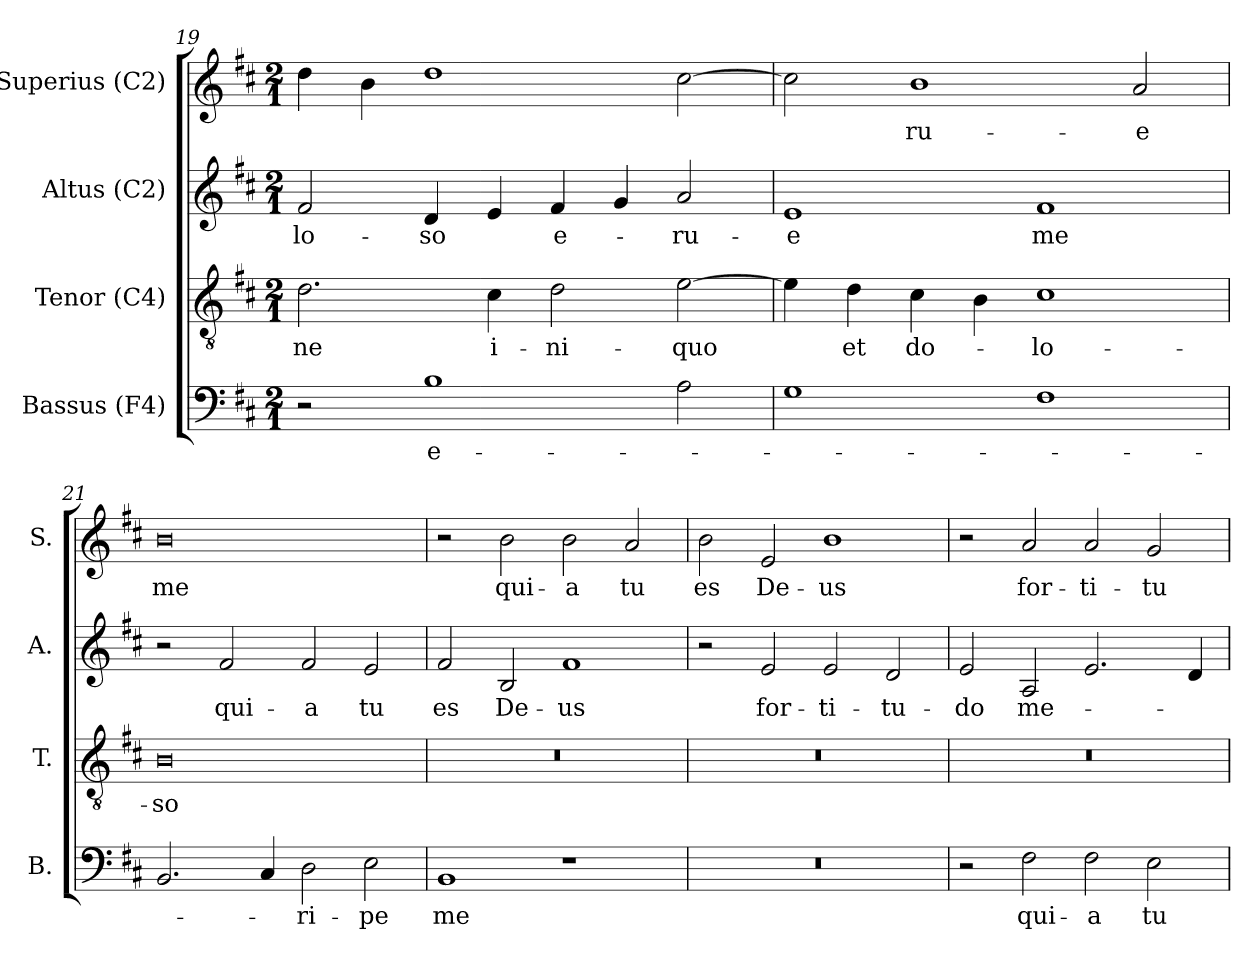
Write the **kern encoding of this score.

**kern	**text	**kern	**text	**kern	**text	**kern	**text
*part4	*part4	*part3	*part3	*part2	*part2	*part1	*part1
*staff4	*staff4	*staff3	*staff3	*staff2	*staff2	*staff1	*staff1
*I"Bassus (F4)	*	*I"Tenor (C4)	*	*I"Altus (C2)	*	*I"Superius (C2)	*
*I'B.	*	*I'T.	*	*I'A.	*	*I'S.	*
*clefF4	*	*clefGv2	*	*clefG2	*	*clefG2	*
*	*	*ITrd7c12	*	*ITrd7c12	*	*	*
*k[f#c#]	*	*k[f#c#]	*	*k[f#c#]	*	*k[f#c#]	*
*D:	*	*D:	*	*D:	*	*D:	*
*M2/1	*	*M2/1	*	*M2/1	*	*M2/1	*
=19	=19	=19	=19	=19	=19	=19	=19
!	!	!	!LO:LY:b:color=#000000	!	!	!	!
!	!	!	!	!	!LO:LY:b:color=#000000	!	!
2r	.	2.Di\	-ne	2F#i/	-lo-	4ddi\	.
.	.	.	.	.	.	4bi\	.
!	!LO:LY:b:color=#000000	!	!	!	!	!	!
!	!	!	!	!	!LO:LY:b:color=#000000	!	!
1Bi	e-	.	.	4Di/	-so	1ddi	.
!	!	!	!LO:LY:b:color=#000000	!	!	!	!
.	.	4C#i\	i-	4Ei/	.	.	.
!	!	!	!LO:LY:b:color=#000000	!	!	!	!
!	!	!	!	!	!LO:LY:b:color=#000000	!	!
.	.	2Di\	-ni-	4F#i/	e-	.	.
.	.	.	.	4Gi/	.	.	.
!	!	!	!LO:LY:b:color=#000000	!	!	!	!
!	!	!	!	!	!LO:LY:b:color=#000000	!	!
2Ai\	.	[2Ei\	-quo	2Ai/	-ru-	[2cc#i\	.
=20	=20	=20	=20	=20	=20	=20	=20
!	!	!	!	!	!LO:LY:b:color=#000000	!	!
1Gi	.	4Ei\]	.	1Ei	-e	2cc#i\]	.
!	!	!	!LO:LY:b:color=#000000	!	!	!	!
.	.	4Di\	et	.	.	.	.
!	!	!	!LO:LY:b:color=#000000	!	!	!	!
!	!	!	!	!	!	!	!LO:LY:b:color=#000000
.	.	4C#i\	do-	.	.	1bi	-ru-
.	.	4BBi\	.	.	.	.	.
!	!	!	!LO:LY:b:color=#000000	!	!	!	!
!	!	!	!	!	!LO:LY:b:color=#000000	!	!
1F#i	.	1C#i	-lo-	1F#i	me	.	.
!	!	!	!	!	!	!	!LO:LY:b:color=#000000
.	.	.	.	.	.	2ai/	-e
=21	=21	=21	=21	=21	=21	=21	=21
!	!	!	!LO:LY:b:color=#000000	!	!	!	!
!	!	!	!	!	!	!	!LO:LY:b:color=#000000
2.BBi/	.	0BBi	-so	2r	.	0bi	me
!	!	!	!	!	!LO:LY:b:color=#000000	!	!
.	.	.	.	2F#i/	qui-	.	.
4C#i/	.	.	.	.	.	.	.
!	!LO:LY:b:color=#000000	!	!	!	!	!	!
!	!	!	!	!	!LO:LY:b:color=#000000	!	!
2Di\	-ri-	.	.	2F#i/	-a	.	.
!	!LO:LY:b:color=#000000	!	!	!	!	!	!
!	!	!	!	!	!LO:LY:b:color=#000000	!	!
2Ei\	-pe	.	.	2Ei/	tu	.	.
!!LO:LB:g=z
=22	=22	=22	=22	=22	=22	=22	=22
!	!LO:LY:b:color=#000000	!LO:N:vis=1	!	!	!	!	!
!	!	!	!	!	!LO:LY:b:color=#000000	!	!
1BBi	me	0r	.	2F#i/	es	2r	.
!	!	!	!	!	!LO:LY:b:color=#000000	!	!
!	!	!	!	!	!	!	!LO:LY:b:color=#000000
.	.	.	.	2BBi/	De-	2bi\	qui-
!	!	!	!	!	!LO:LY:b:color=#000000	!	!
!	!	!	!	!	!	!	!LO:LY:b:color=#000000
1r	.	.	.	1F#i	-us	2bi\	-a
!	!	!	!	!	!	!	!LO:LY:b:color=#000000
.	.	.	.	.	.	2ai/	tu
=23	=23	=23	=23	=23	=23	=23	=23
!LO:N:vis=1	!	!LO:N:vis=1	!	!	!	!	!
!	!	!	!	!	!	!	!LO:LY:b:color=#000000
0r	.	0r	.	2r	.	2bi\	es
!	!	!	!	!	!LO:LY:b:color=#000000	!	!
!	!	!	!	!	!	!	!LO:LY:b:color=#000000
.	.	.	.	2Ei/	for-	2ei/	De-
!	!	!	!	!	!LO:LY:b:color=#000000	!	!
!	!	!	!	!	!	!	!LO:LY:b:color=#000000
.	.	.	.	2Ei/	-ti-	1bi	-us
!	!	!	!	!	!LO:LY:b:color=#000000	!	!
.	.	.	.	2Di/	-tu-	.	.
=24	=24	=24	=24	=24	=24	=24	=24
!	!	!LO:N:vis=1	!	!	!	!	!
!	!	!	!	!	!LO:LY:b:color=#000000	!	!
2r	.	0r	.	2Ei/	-do	2r	.
!	!LO:LY:b:color=#000000	!	!	!	!	!	!
!	!	!	!	!	!LO:LY:b:color=#000000	!	!
!	!	!	!	!	!	!	!LO:LY:b:color=#000000
2F#i\	qui-	.	.	2AAi/	me-	2ai/	for-
!	!LO:LY:b:color=#000000	!	!	!	!	!	!
!	!	!	!	!	!	!	!LO:LY:b:color=#000000
2F#i\	-a	.	.	2.Ei/	.	2ai/	-ti-
!	!LO:LY:b:color=#000000	!	!	!	!	!	!
!	!	!	!	!	!	!	!LO:LY:b:color=#000000
2Ei\	tu	.	.	.	.	2gi/	-tu-
.	.	.	.	4Di/	.	.	.
=	=	=	=	=	=	=	=
*-	*-	*-	*-	*-	*-	*-	*-
